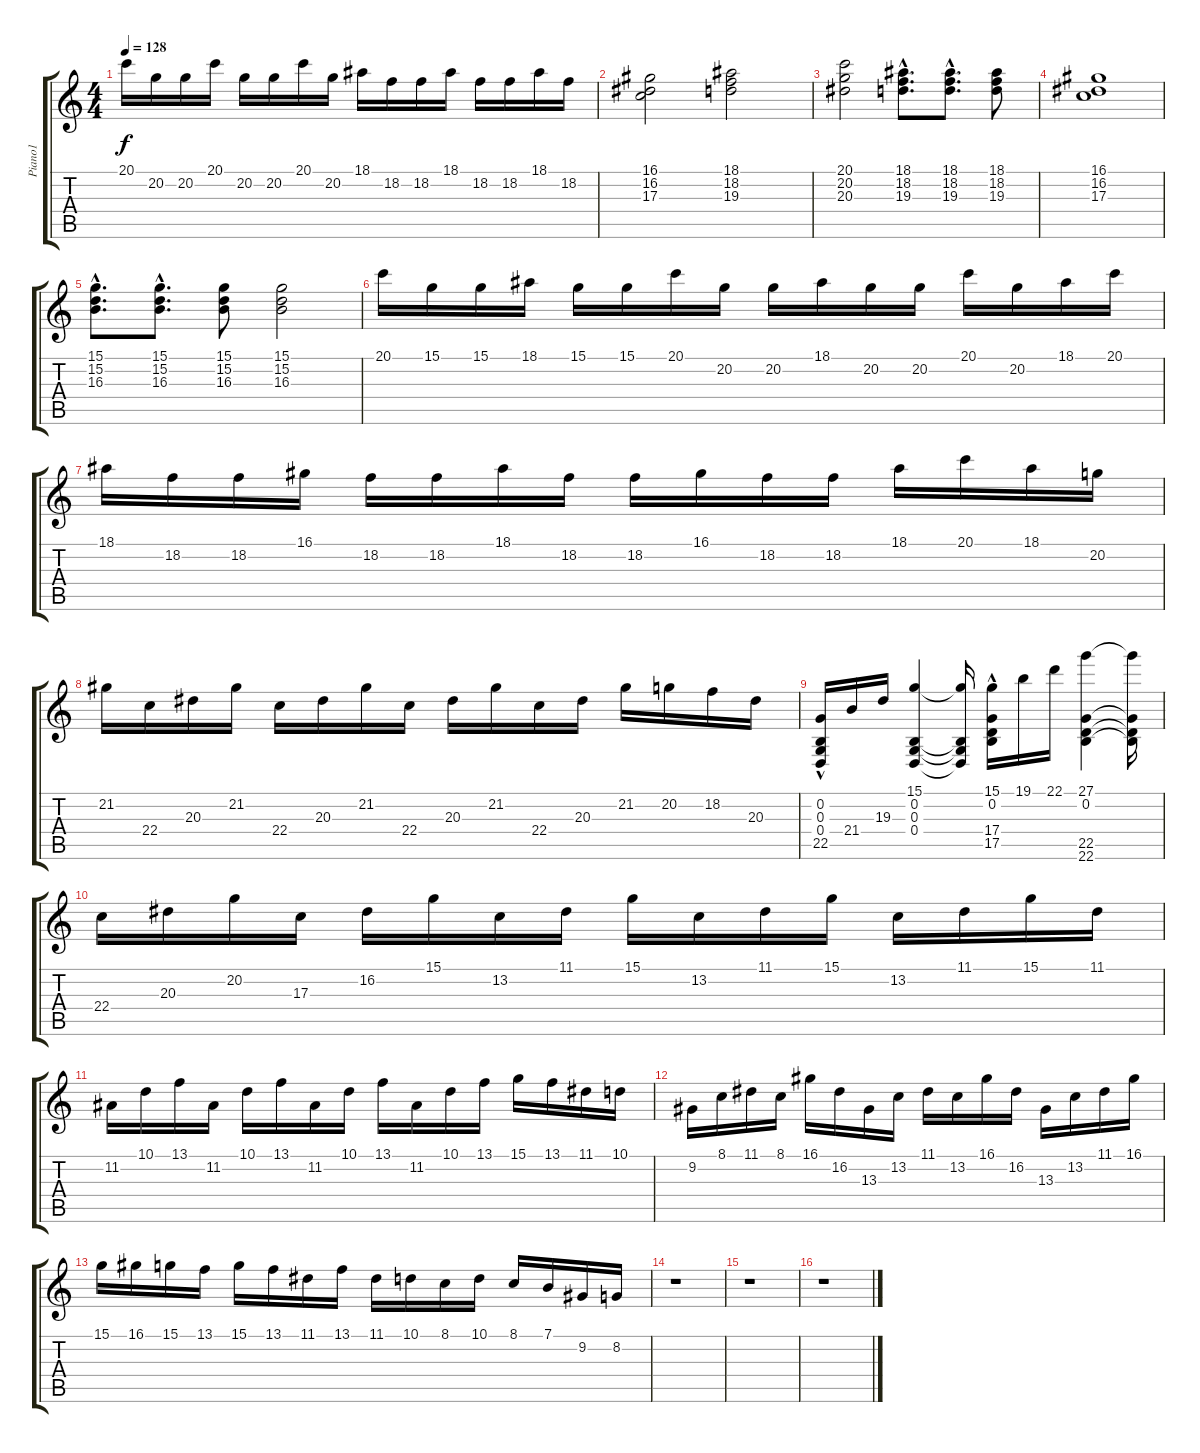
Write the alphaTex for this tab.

\track ("Piano1" "Piano1") {instrument acousticgrandpiano}
\staff {score tabs}
\tuning (E4 B3 G3 D3 A2 E2) {hide}
\ts (4 4)
\tempo 128
\clef g2
\ks c
20.1.16{dy f} 20.2.16 20.2.16 20.1.16 20.2.16 20.2.16 20.1.16 20.2.16 18.1.16 18.2.16 18.2.16 18.1.16 18.2.16 18.2.16 18.1.16 18.2.16 |
(16.1 16.2 17.3).2 (18.1 18.2 19.3).2 |
(20.1 20.2 20.3).2 (18.1{hac} 18.2{hac} 19.3{hac}).8{d} (18.1{hac} 18.2{hac} 19.3{hac}).8{d} (18.1 18.2 19.3).8 |
(16.1 16.2 17.3).1 |
(15.1{hac} 15.2{hac} 16.3{hac}).8{d} (15.1{hac} 15.2{hac} 16.3{hac}).8{d} (15.1 15.2 16.3).8 (15.1 15.2 16.3).2 |
20.1.16 15.1.16 15.1.16 18.1.16 15.1.16 15.1.16 20.1.16 20.2.16 20.2.16 18.1.16 20.2.16 20.2.16 20.1.16 20.2.16 18.1.16 20.1.16 |
18.1.16 18.2.16 18.2.16 16.1.16 18.2.16 18.2.16 18.1.16 18.2.16 18.2.16 16.1.16 18.2.16 18.2.16 18.1.16 20.1.16 18.1.16 20.2.16 |
21.2.16 22.4.16 20.3.16 21.2.16 22.4.16 20.3.16 21.2.16 22.4.16 20.3.16 21.2.16 22.4.16 20.3.16 21.2.16 20.2.16 18.2.16 20.3.16 |
(0.2{hac} 0.3{hac} 0.4{hac} 22.5).16 21.4.16 19.3.16 (15.1 0.2 0.3 0.4).4 (15.1{t} 0.2{t} 0.3{t} 0.4{t}).16 (15.1 0.2{hac} 17.4{hac} 17.5{hac}).16 19.1.16 22.1.16 (27.1 0.2 22.5 22.6).4 (27.1{t} 0.2{t} 22.5{t} 22.6{t}).16 |
22.4.16 20.3.16 20.2.16 17.3.16 16.2.16 15.1.16 13.2.16 11.1.16 15.1.16 13.2.16 11.1.16 15.1.16 13.2.16 11.1.16 15.1.16 11.1.16 |
11.2.16 10.1.16 13.1.16 11.2.16 10.1.16 13.1.16 11.2.16 10.1.16 13.1.16 11.2.16 10.1.16 13.1.16 15.1.16 13.1.16 11.1.16 10.1.16 |
9.2.16 8.1.16 11.1.16 8.1.16 16.1.16 16.2.16 13.3.16 13.2.16 11.1.16 13.2.16 16.1.16 16.2.16 13.3.16 13.2.16 11.1.16 16.1.16 |
15.1.16 16.1.16 15.1.16 13.1.16 15.1.16 13.1.16 11.1.16 13.1.16 11.1.16 10.1.16 8.1.16 10.1.16 8.1.16 7.1.16 9.2.16 8.2.16 |
r.1 |
r.1 |
r.1
